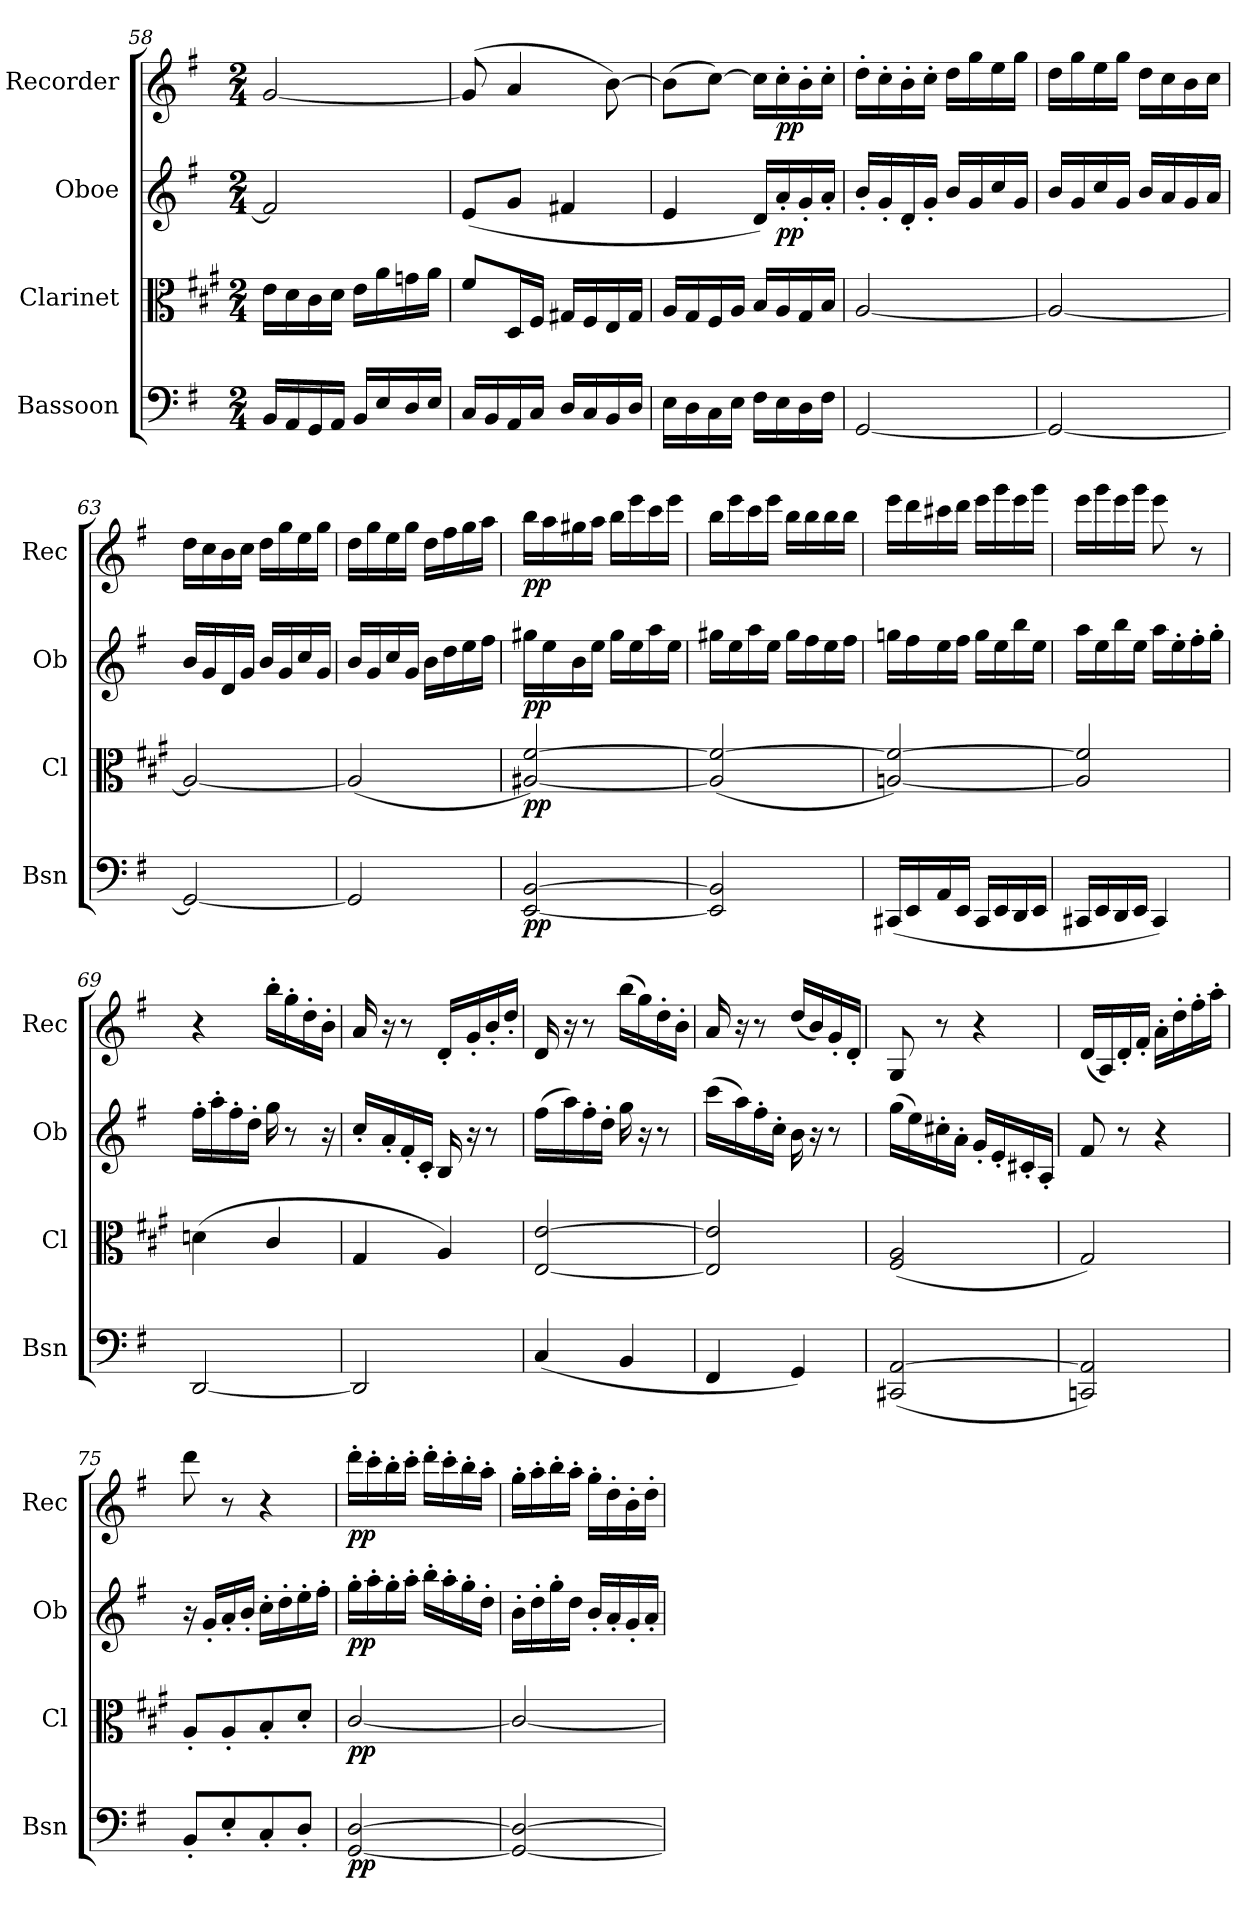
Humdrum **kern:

**kern	**dynam	**kern	**dynam	**kern	**dynam	**kern	**dynam
*part4	*part4	*part3	*part3	*part2	*part2	*part1	*part1
*staff4	*staff4	*staff3	*staff3	*staff2	*staff2	*staff1	*staff1
*I"Bassoon	*	*I"Clarinet	*	*I"Oboe	*	*I"Recorder	*
*I'Bsn	*	*I'Cl	*	*I'Ob	*	*I'Rec	*
*clefF4	*	*clefC3	*	*clefG2	*	*clefG2	*
*	*	*ITrd1c2	*	*	*	*	*
*k[f#]	*	*k[f#]	*	*k[f#]	*	*k[f#]	*
*M2/4	*	*M2/4	*	*M2/4	*	*M2/4	*
=58	=58	=58	=58	=58	=58	=58	=58
16BB/LL	.	16d\LL	.	2f/]	.	[2g/	.
16AA/	.	16c\	.	.	.	.	.
16GG/	.	16B\	.	.	.	.	.
16AA/JJ	.	16c\JJ	.	.	.	.	.
16BB/LL	.	16d\LL	.	.	.	.	.
16E/	.	16g\	.	.	.	.	.
16D/	.	16fn\	.	.	.	.	.
16E/JJ	.	16g\JJ	.	.	.	.	.
=59	=59	=59	=59	=59	=59	=59	=59
16C/LL	.	8e/L	.	(8e/L	.	(8g/]	.
16BB/	.	.	.	.	.	.	.
16AA/	.	16C/L	.	8g/J	.	4a/	.
16C/JJ	.	16E/JJ	.	.	.	.	.
16D/LL	.	16F#X/LL	.	4f#X/	.	.	.
16C/	.	16E/	.	.	.	.	.
16BB/	.	16D/	.	.	.	[8b\)	.
16D/JJ	.	16F#/JJ	.	.	.	.	.
=60	=60	=60	=60	=60	=60	=60	=60
16E\LL	.	16G/LL	.	4e/	.	(8b\L]	.
16D\	.	16F#/	.	.	.	.	.
16C\	.	16E/	.	.	.	[8cc\J)	.
16E\JJ	.	16G/JJ	.	.	.	.	.
16F#\LL	.	16A/LL	.	16d/LL)	.	16cc\LL]	.
!	!	!	!	!	!LO:DY:b	!	!LO:DY:b
16E\	.	16G/	.	16a'/	pp	16cc'\	pp
16D\	.	16F#/	.	16g'/	.	16b'\	.
16F#\JJ	.	16A/JJ	.	16a'/JJ	.	16cc'\JJ	.
=61	=61	=61	=61	=61	=61	=61	=61
[2GG/	.	[2G/	.	16b'/LL	.	16dd'\LL	.
.	.	.	.	16g'/	.	16cc'\	.
.	.	.	.	16d'/	.	16b'\	.
.	.	.	.	16g'/JJ	.	16cc'\JJ	.
.	.	.	.	16b/LL	.	16dd\LL	.
.	.	.	.	16g/	.	16gg\	.
.	.	.	.	16cc/	.	16ee\	.
.	.	.	.	16g/JJ	.	16gg\JJ	.
=62	=62	=62	=62	=62	=62	=62	=62
2GG/_	.	2G/_	.	16b/LL	.	16dd\LL	.
.	.	.	.	16g/	.	16gg\	.
.	.	.	.	16cc/	.	16ee\	.
.	.	.	.	16g/JJ	.	16gg\JJ	.
.	.	.	.	16b/LL	.	16dd\LL	.
.	.	.	.	16a/	.	16cc\	.
.	.	.	.	16g/	.	16b\	.
.	.	.	.	16a/JJ	.	16cc\JJ	.
!!LO:LB:g=z
=63	=63	=63	=63	=63	=63	=63	=63
2GG/_	.	2G/_	.	16b/LL	.	16dd\LL	.
.	.	.	.	16g/	.	16cc\	.
.	.	.	.	16d/	.	16b\	.
.	.	.	.	16g/JJ	.	16cc\JJ	.
.	.	.	.	16b/LL	.	16dd\LL	.
.	.	.	.	16g/	.	16gg\	.
.	.	.	.	16cc/	.	16ee\	.
.	.	.	.	16g/JJ	.	16gg\JJ	.
=64	=64	=64	=64	=64	=64	=64	=64
2GG/]	.	(2G/]	.	16b/LL	.	16dd\LL	.
.	.	.	.	16g/	.	16gg\	.
.	.	.	.	16cc/	.	16ee\	.
.	.	.	.	16g/JJ	.	16gg\JJ	.
.	.	.	.	16b\LL	.	16dd\LL	.
.	.	.	.	16dd\	.	16ff#\	.
.	.	.	.	16ee\	.	16gg\	.
.	.	.	.	16ff#\JJ	.	16aa\JJ	.
=65	=65	=65	=65	=65	=65	=65	=65
!	!LO:DY:b	!	!LO:DY:b	!	!LO:DY:b	!	!LO:DY:b
[2EE/ [2BB/	pp	[2G#X/ [2e/)	pp	16gg#X\LL	pp	16bb\LL	pp
.	.	.	.	16ee\	.	16aa\	.
.	.	.	.	16b\	.	16gg#X\	.
.	.	.	.	16ee\JJ	.	16aa\JJ	.
.	.	.	.	16gg#\LL	.	16bb\LL	.
.	.	.	.	16ee\	.	16eee\	.
.	.	.	.	16aa\	.	16ccc\	.
.	.	.	.	16ee\JJ	.	16eee\JJ	.
=66	=66	=66	=66	=66	=66	=66	=66
2EE/] 2BB/]	.	(2G#/] 2e/_	.	16gg#X\LL	.	16bb\LL	.
.	.	.	.	16ee\	.	16eee\	.
.	.	.	.	16aa\	.	16ccc\	.
.	.	.	.	16ee\JJ	.	16eee\JJ	.
.	.	.	.	16gg#\LL	.	16bb\LL	.
.	.	.	.	16ff#\	.	16bb\	.
.	.	.	.	16ee\	.	16bb\	.
.	.	.	.	16ff#\JJ	.	16bb\JJ	.
=67	=67	=67	=67	=67	=67	=67	=67
(16CC#X/LL	.	[2Gn/ 2e/_)	.	16ggn\LL	.	16eee\LL	.
16EE/	.	.	.	16ff#\	.	16ddd\	.
16AA/	.	.	.	16ee\	.	16ccc#X\	.
16EE/JJ	.	.	.	16ff#\JJ	.	16ddd\JJ	.
16CC#/LL	.	.	.	16gg\LL	.	16eee\LL	.
16EE/	.	.	.	16ee\	.	16ggg\	.
16DD/	.	.	.	16bb\	.	16eee\	.
16EE/JJ	.	.	.	16ee\JJ	.	16ggg\JJ	.
=68	=68	=68	=68	=68	=68	=68	=68
16CC#X/LL	.	2G/] 2e/]	.	16aa\LL	.	16eee\LL	.
16EE/	.	.	.	16ee\	.	16ggg\	.
16DD/	.	.	.	16bb\	.	16eee\	.
16EE/JJ	.	.	.	16ee\JJ	.	16ggg\JJ	.
4CC#/)	.	.	.	16aa\LL	.	8eee\	.
.	.	.	.	16ee'\	.	.	.
.	.	.	.	16ff#'\	.	8r	.
.	.	.	.	16gg'\JJ	.	.	.
=69	=69	=69	=69	=69	=69	=69	=69
[2DD/	.	(4cn\	.	16ff#'\LL	.	4r	.
.	.	.	.	16aa'\	.	.	.
.	.	.	.	16ff#'\	.	.	.
.	.	.	.	16dd'\JJ	.	.	.
.	.	4B/	.	16gg\	.	16bb'\LL	.
.	.	.	.	8r	.	16gg'\	.
.	.	.	.	.	.	16dd'\	.
.	.	.	.	16r	.	16b'\JJ	.
!!LO:PB:g=z
=70	=70	=70	=70	=70	=70	=70	=70
2DD/]	.	4F#/	.	16cc'/LL	.	16a/	.
.	.	.	.	16a'/	.	16r	.
.	.	.	.	16f#'/	.	8r	.
.	.	.	.	16c'/JJ	.	.	.
.	.	4G/)	.	16B/	.	16d'/LL	.
.	.	.	.	16r	.	16g'/	.
.	.	.	.	8r	.	16b'/	.
.	.	.	.	.	.	16dd'/JJ	.
=71	=71	=71	=71	=71	=71	=71	=71
(4C/	.	[2D/ [2d/	.	(16ff#\LL	.	16d/	.
.	.	.	.	16aa\)	.	16r	.
.	.	.	.	16ff#'\	.	8r	.
.	.	.	.	16dd'\JJ	.	.	.
4BB/	.	.	.	16gg\	.	(16bb\LL	.
.	.	.	.	16r	.	16gg\)	.
.	.	.	.	8r	.	16dd'\	.
.	.	.	.	.	.	16b'\JJ	.
=72	=72	=72	=72	=72	=72	=72	=72
4FF#/	.	2D/] 2d/]	.	(16ccc\LL	.	16a/	.
.	.	.	.	16aa\)	.	16r	.
.	.	.	.	16ff#'\	.	8r	.
.	.	.	.	16cc'\JJ	.	.	.
4GG/)	.	.	.	16b\	.	(16dd/LL	.
.	.	.	.	16r	.	16b/)	.
.	.	.	.	8r	.	16g'/	.
.	.	.	.	.	.	16d'/JJ	.
=73	=73	=73	=73	=73	=73	=73	=73
(2CC#X/ [2AA/	.	(2E/ 2G/	.	(16gg\LL	.	8G/	.
.	.	.	.	16ee\)	.	.	.
.	.	.	.	16cc#X'\	.	8r	.
.	.	.	.	16a'\JJ	.	.	.
.	.	.	.	16g'/LL	.	4r	.
.	.	.	.	16e'/	.	.	.
.	.	.	.	16c#X'/	.	.	.
.	.	.	.	16A'/JJ	.	.	.
=74	=74	=74	=74	=74	=74	=74	=74
2CCn/ 2AA/])	.	2F#/)	.	8f#/	.	(16d/LL	.
.	.	.	.	.	.	16A/)	.
.	.	.	.	8r	.	16d'/	.
.	.	.	.	.	.	16f#'/JJ	.
.	.	.	.	4r	.	16a'\LL	.
.	.	.	.	.	.	16dd'\	.
.	.	.	.	.	.	16ff#'\	.
.	.	.	.	.	.	16aa'\JJ	.
=75	=75	=75	=75	=75	=75	=75	=75
8BB'/L	.	8G'/L	.	16r	.	8ddd\	.
.	.	.	.	16g'/LL	.	.	.
8E'/	.	8G'/	.	16a'/	.	8r	.
.	.	.	.	16b'/JJ	.	.	.
8C'/	.	8A'/	.	16cc'\LL	.	4r	.
.	.	.	.	16dd'\	.	.	.
8D'/J	.	8c'/J	.	16ee'\	.	.	.
.	.	.	.	16ff#'\JJ	.	.	.
=76	=76	=76	=76	=76	=76	=76	=76
!	!LO:DY:b	!	!LO:DY:b	!	!LO:DY:b	!	!LO:DY:b
[2GG/ [2D/	pp	[2B/	pp	16gg'\LL	pp	16ddd'\LL	pp
.	.	.	.	16aa'\	.	16ccc'\	.
.	.	.	.	16gg'\	.	16bb'\	.
.	.	.	.	16aa'\JJ	.	16ccc'\JJ	.
.	.	.	.	16bb'\LL	.	16ddd'\LL	.
.	.	.	.	16aa'\	.	16ccc'\	.
.	.	.	.	16gg'\	.	16bb'\	.
.	.	.	.	16dd'\JJ	.	16aa'\JJ	.
=77	=77	=77	=77	=77	=77	=77	=77
2GG/_ 2D/_	.	2B/_	.	16b'\LL	.	16gg'\LL	.
.	.	.	.	16dd'\	.	16aa'\	.
.	.	.	.	16gg'\	.	16bb'\	.
.	.	.	.	16dd\JJ	.	16aa'\JJ	.
.	.	.	.	16b'/LL	.	16gg'\LL	.
.	.	.	.	16a'/	.	16dd'\	.
.	.	.	.	16g'/	.	16b'\	.
.	.	.	.	16a'/JJ	.	16dd'\JJ	.
=	=	=	=	=	=	=	=
*-	*-	*-	*-	*-	*-	*-	*-
